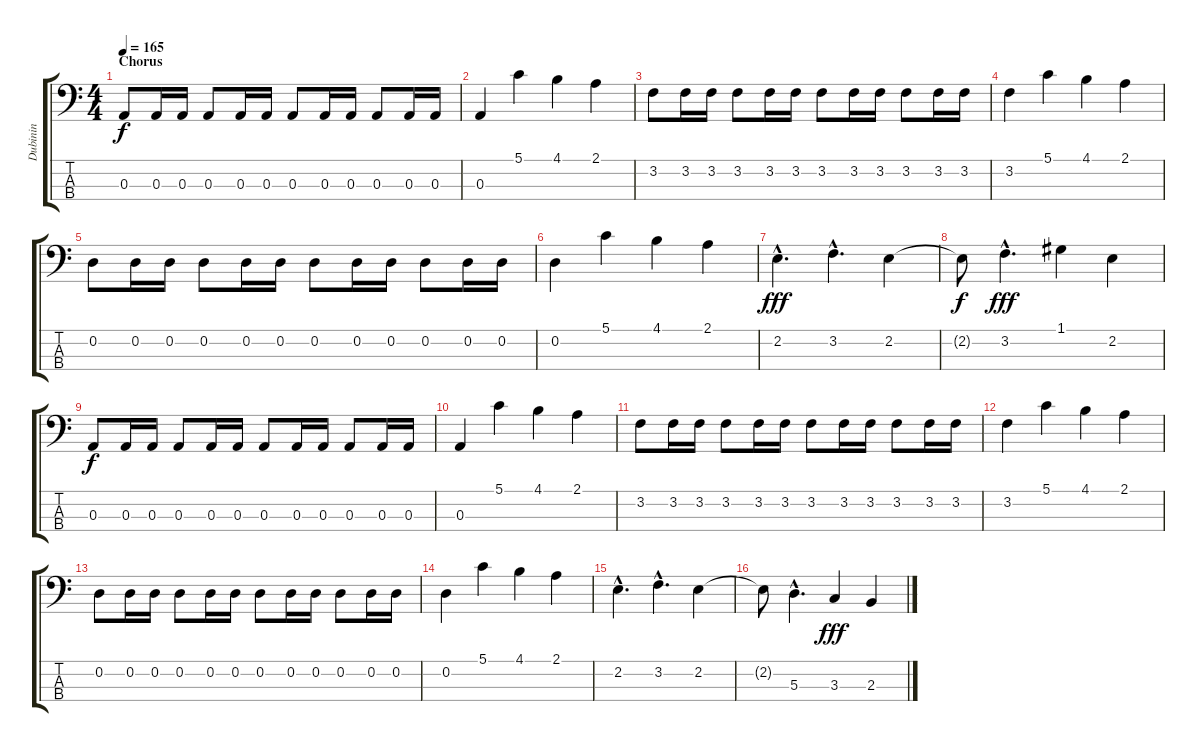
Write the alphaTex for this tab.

\track ("Dubinin" "Dubinin") {instrument electricbassfinger}
\staff {score tabs}
\tuning (G2 D2 A1 E1) {hide}
\ts (4 4)
\section ("" "Chorus")
\tempo 165
\clef f4
\ks c
0.3.8{dy f} 0.3.16 0.3.16 0.3.8 0.3.16 0.3.16 0.3.8 0.3.16 0.3.16 0.3.8 0.3.16 0.3.16 |
0.3.4 5.1.4 4.1.4 2.1.4 |
3.2.8 3.2.16 3.2.16 3.2.8 3.2.16 3.2.16 3.2.8 3.2.16 3.2.16 3.2.8 3.2.16 3.2.16 |
3.2.4 5.1.4 4.1.4 2.1.4 |
0.2.8 0.2.16 0.2.16 0.2.8 0.2.16 0.2.16 0.2.8 0.2.16 0.2.16 0.2.8 0.2.16 0.2.16 |
0.2.4 5.1.4 4.1.4 2.1.4 |
2.2{hac}.4{d dy fff} 3.2{hac}.4{d} 2.2.4 |
2.2{t}.8{dy f} 3.2{hac}.4{d dy fff} 1.1.4 2.2.4 |
0.3.8{dy f} 0.3.16 0.3.16 0.3.8 0.3.16 0.3.16 0.3.8 0.3.16 0.3.16 0.3.8 0.3.16 0.3.16 |
0.3.4 5.1.4 4.1.4 2.1.4 |
3.2.8 3.2.16 3.2.16 3.2.8 3.2.16 3.2.16 3.2.8 3.2.16 3.2.16 3.2.8 3.2.16 3.2.16 |
3.2.4 5.1.4 4.1.4 2.1.4 |
0.2.8 0.2.16 0.2.16 0.2.8 0.2.16 0.2.16 0.2.8 0.2.16 0.2.16 0.2.8 0.2.16 0.2.16 |
0.2.4 5.1.4 4.1.4 2.1.4 |
2.2{hac}.4{d} 3.2{hac}.4{d} 2.2.4 |
2.2{t}.8 5.3{hac}.4{d} 3.3.4{dy fff} 2.3.4
